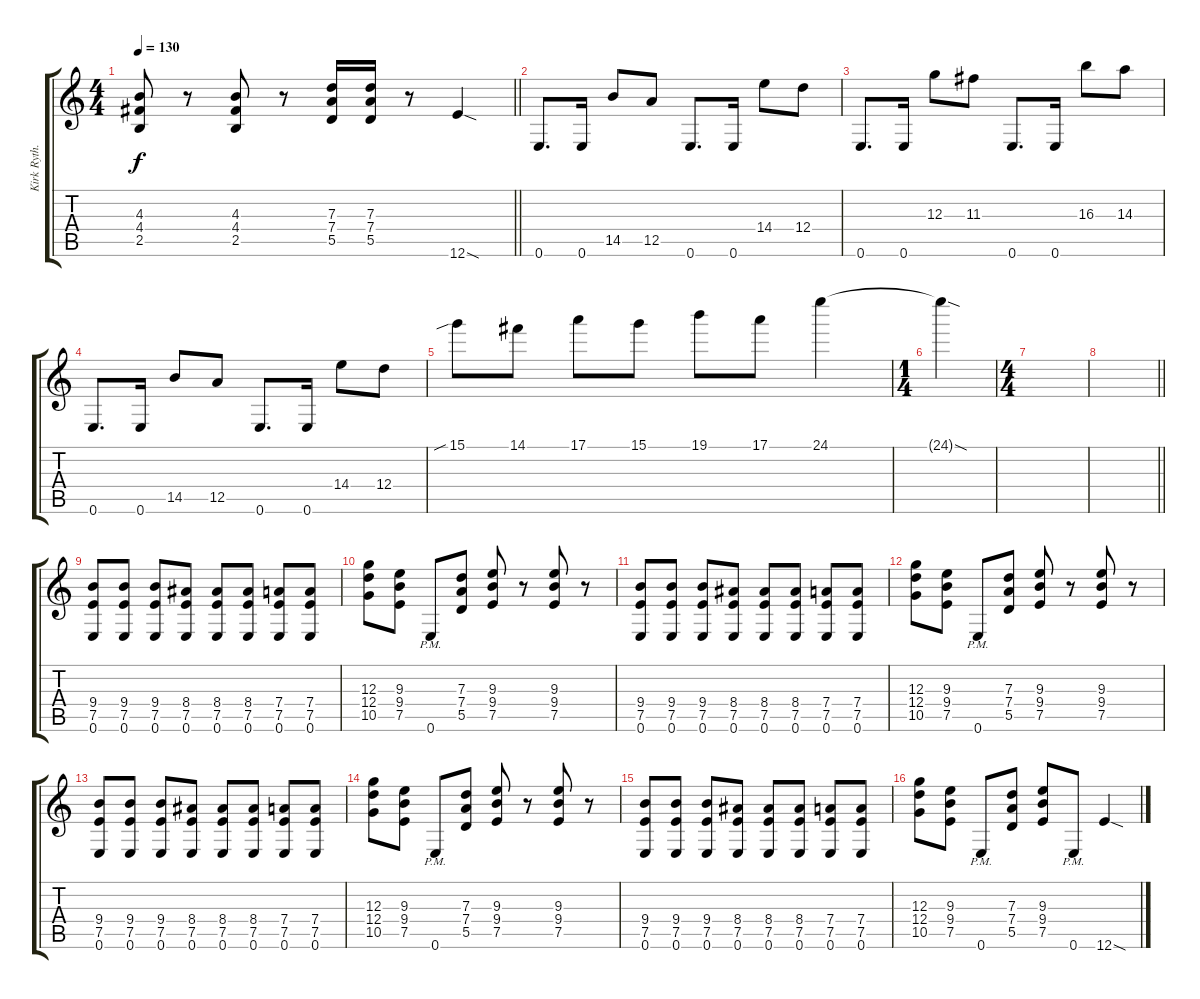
\track ("Kirk Ryth." "Kirk Ryth.") {instrument distortionguitar}
\staff {score tabs}
\tuning (E4 B3 G3 D3 A2 E2) {hide}
\ts (4 4)
\tempo 130
\clef g2
\barLineRight lightlight
\ks c
(4.3 4.4 2.5).8{dy f} r.8 (4.3 4.4 2.5).8 r.8 (7.3 7.4 5.5).16 (7.3 7.4 5.5).16 r.8 12.6{sod}.4 |
\section ("" "")
0.6.8{d volume 16} 0.6.16 14.5.8 12.5.8 0.6.8{d} 0.6.16 14.4.8 12.4.8 |
0.6.8{d} 0.6.16 12.3.8 11.3.8 0.6.8{d} 0.6.16 16.3.8 14.3.8 |
0.6.8{d} 0.6.16 14.5.8 12.5.8 0.6.8{d} 0.6.16 14.4.8 12.4.8 |
15.1{sib}.8 14.1.8 17.1.8 15.1.8 19.1.8 17.1.8 24.1.4 |
\ts (1 4)
24.1{sod t}.4 |
\ts (4 4)
|
\barLineRight lightlight
|
\section ("" "")
(9.4 7.5 0.6).8 (9.4 7.5 0.6).8 (9.4 7.5 0.6).8 (8.4 7.5 0.6).8 (8.4 7.5 0.6).8 (8.4 7.5 0.6).8 (7.4 7.5 0.6).8 (7.4 7.5 0.6).8 |
(12.3 12.4 10.5).8 (9.3 9.4 7.5).8 0.6{pm}.8 (7.3 7.4 5.5).8 (9.3 9.4 7.5).8 r.8 (9.3 9.4 7.5).8 r.8 |
(9.4 7.5 0.6).8 (9.4 7.5 0.6).8 (9.4 7.5 0.6).8 (8.4 7.5 0.6).8 (8.4 7.5 0.6).8 (8.4 7.5 0.6).8 (7.4 7.5 0.6).8 (7.4 7.5 0.6).8 |
(12.3 12.4 10.5).8 (9.3 9.4 7.5).8 0.6{pm}.8 (7.3 7.4 5.5).8 (9.3 9.4 7.5).8 r.8 (9.3 9.4 7.5).8 r.8 |
(9.4 7.5 0.6).8 (9.4 7.5 0.6).8 (9.4 7.5 0.6).8 (8.4 7.5 0.6).8 (8.4 7.5 0.6).8 (8.4 7.5 0.6).8 (7.4 7.5 0.6).8 (7.4 7.5 0.6).8 |
(12.3 12.4 10.5).8 (9.3 9.4 7.5).8 0.6{pm}.8 (7.3 7.4 5.5).8 (9.3 9.4 7.5).8 r.8 (9.3 9.4 7.5).8 r.8 |
(9.4 7.5 0.6).8 (9.4 7.5 0.6).8 (9.4 7.5 0.6).8 (8.4 7.5 0.6).8 (8.4 7.5 0.6).8 (8.4 7.5 0.6).8 (7.4 7.5 0.6).8 (7.4 7.5 0.6).8 |
(12.3 12.4 10.5).8 (9.3 9.4 7.5).8 0.6{pm}.8 (7.3 7.4 5.5).8 (9.3 9.4 7.5).8 0.6{pm}.8 12.6{sod}.4
